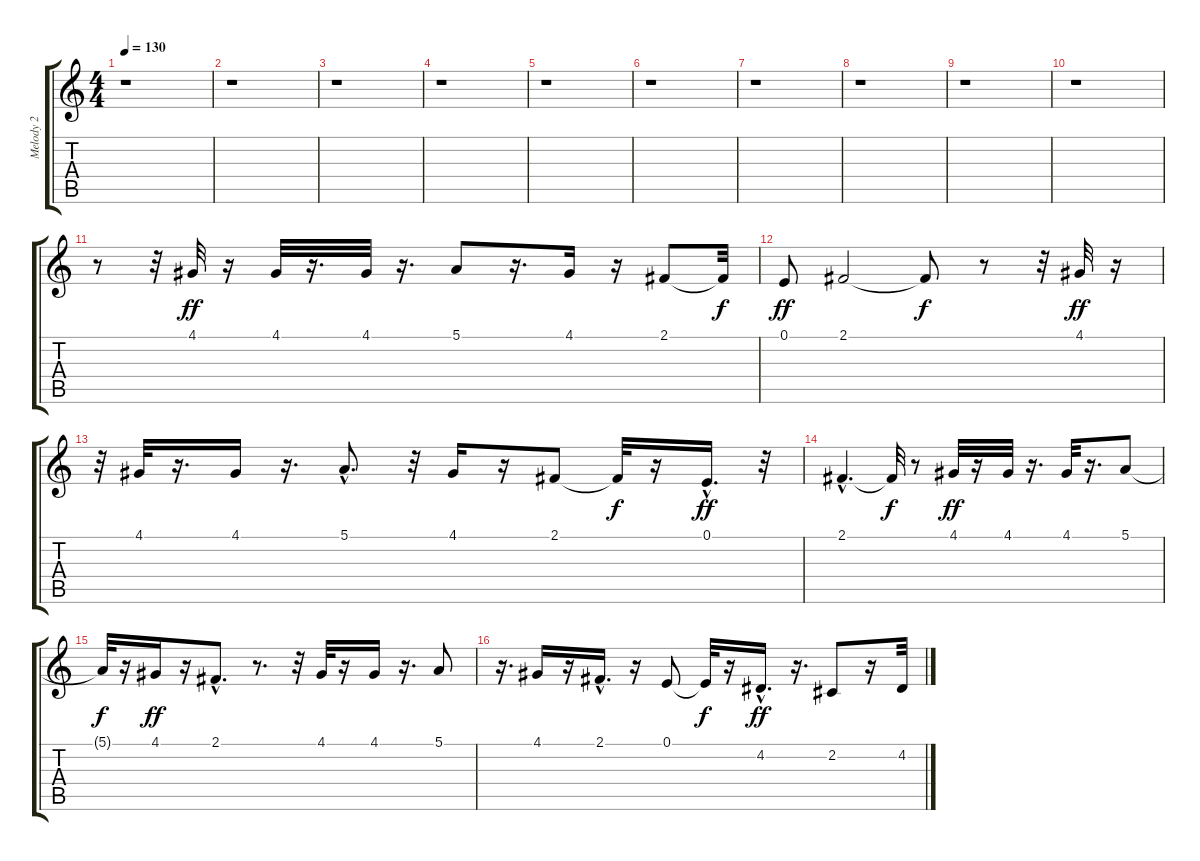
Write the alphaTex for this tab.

\track ("Melody 2" "Melody 2") {instrument lead4chiff}
\staff {score tabs}
\tuning (E4 B3 G3 D3 A2 E2) {hide}
\ts (4 4)
\tempo 130
\clef g2
\ks c
r.1{dy f} |
r.1 |
r.1 |
r.1 |
r.1 |
r.1 |
r.1 |
r.1 |
r.1 |
r.1 |
r.8 r.32 4.1.32{dy ff balance 0} r.16 4.1.32 r.16{d} 4.1.32 r.16{d} 5.1.8 r.16{d} 4.1.16 r.16 2.1.8 2.1{t}.32{dy f} |
0.1.8{dy ff} 2.1.2 2.1{t}.8{dy f} r.8 r.32 4.1.32{dy ff} r.16 |
r.32 4.1.32 r.16{d} 4.1.16 r.16{d} 5.1{hac}.8{d} r.32 4.1.16 r.16 2.1.8 2.1{t}.32{dy f} r.16 0.1{hac}.16{d dy ff} r.32 |
2.1{hac}.4{d} 2.1{t}.32{dy f} r.8 4.1.32{dy ff} r.16 4.1.32 r.16{d} 4.1.32 r.16{d} 5.1.8 |
5.1{t}.32{dy f} r.16 4.1.16{dy ff} r.16 2.1{hac}.8{d} r.8{d} r.32 4.1.32 r.16 4.1.16 r.16{d} 5.1.8 |
r.16{d} 4.1.16 r.16 2.1{hac}.16{d} r.16 0.1.8 0.1{t}.32{dy f} r.16 4.2{hac}.16{d dy ff} r.16{d} 2.2.8 r.16 4.2.32
